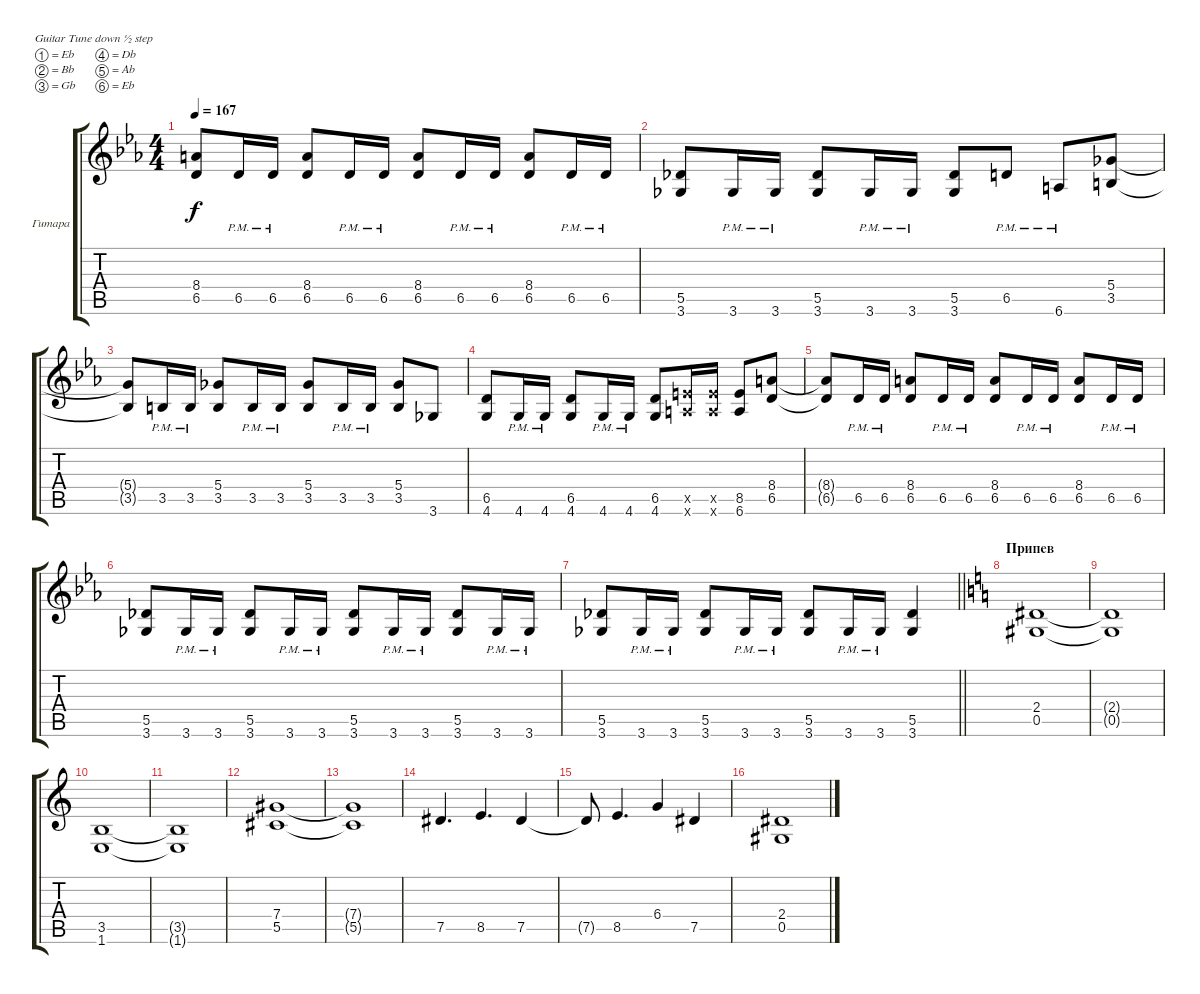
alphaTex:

\bracketExtendMode groupsimilarinstruments
\firstSystemTrackNameOrientation horizontal
\otherSystemsTrackNameOrientation horizontal
\track ("Владимир Холстинин" "Гитара") {instrument distortionguitar}
\staff {score tabs}
\tuning (Eb4 Bb3 Gb3 Db3 Ab2 Eb2)
\ts (4 4)
\tempo 167
\clef g2
\ks cminor
(8.4{t} 6.5{t}).8{dy f} 6.5{pm}.16 6.5{pm}.16 (8.4 6.5).8 6.5{pm}.16 6.5{pm}.16 (8.4 6.5).8 6.5{pm}.16 6.5{pm}.16 (8.4 6.5).8 6.5{pm}.16 6.5{pm}.16 |
(5.5 3.6).8 3.6{pm}.16 3.6{pm}.16 (5.5 3.6).8 3.6{pm}.16 3.6{pm}.16 (5.5 3.6).8 6.5{pm}.8 6.6{pm}.8 (5.4 3.5).8 |
(5.4{t} 3.5{t}).8 3.5{pm}.16 3.5{pm}.16 (5.4 3.5).8 3.5{pm}.16 3.5{pm}.16 (5.4 3.5).8 3.5{pm}.16 3.5{pm}.16 (5.4 3.5).8 3.6.8 |
(6.5 4.6).8 4.6{pm}.16 4.6{pm}.16 (6.5 4.6).8 4.6{pm}.16 4.6{pm}.16 (6.5 4.6).8 (8.5{x} 6.6{x}).16 (8.5{x} 6.6{x}).16 (8.5 6.6).8 (8.4 6.5).8 |
(8.4{t} 6.5{t}).8 6.5{pm}.16 6.5{pm}.16 (8.4 6.5).8 6.5{pm}.16 6.5{pm}.16 (8.4 6.5).8 6.5{pm}.16 6.5{pm}.16 (8.4 6.5).8 6.5{pm}.16 6.5{pm}.16 |
(5.5 3.6).8 3.6{pm}.16 3.6{pm}.16 (5.5 3.6).8 3.6{pm}.16 3.6{pm}.16 (5.5 3.6).8 3.6{pm}.16 3.6{pm}.16 (5.5 3.6).8 3.6{pm}.16 3.6{pm}.16 |
\barLineRight lightlight
(5.5 3.6).8 3.6{pm}.16 3.6{pm}.16 (5.5 3.6).8 3.6{pm}.16 3.6{pm}.16 (5.5 3.6).8 3.6{pm}.16 3.6{pm}.16 (5.5 3.6).4 |
\section ("" "Припев")
\ks aminor
(2.4 0.5).1 |
(2.4{t} 0.5{t}).1 |
(3.5 1.6).1 |
(3.5{t} 1.6{t}).1 |
(7.4 5.5).1 |
(7.4{t} 5.5{t}).1 |
7.5.4{d} 8.5.4{d} 7.5.4 |
7.5{t}.8 8.5.4{d} 6.4.4 7.5.4 |
(2.4 0.5).1
